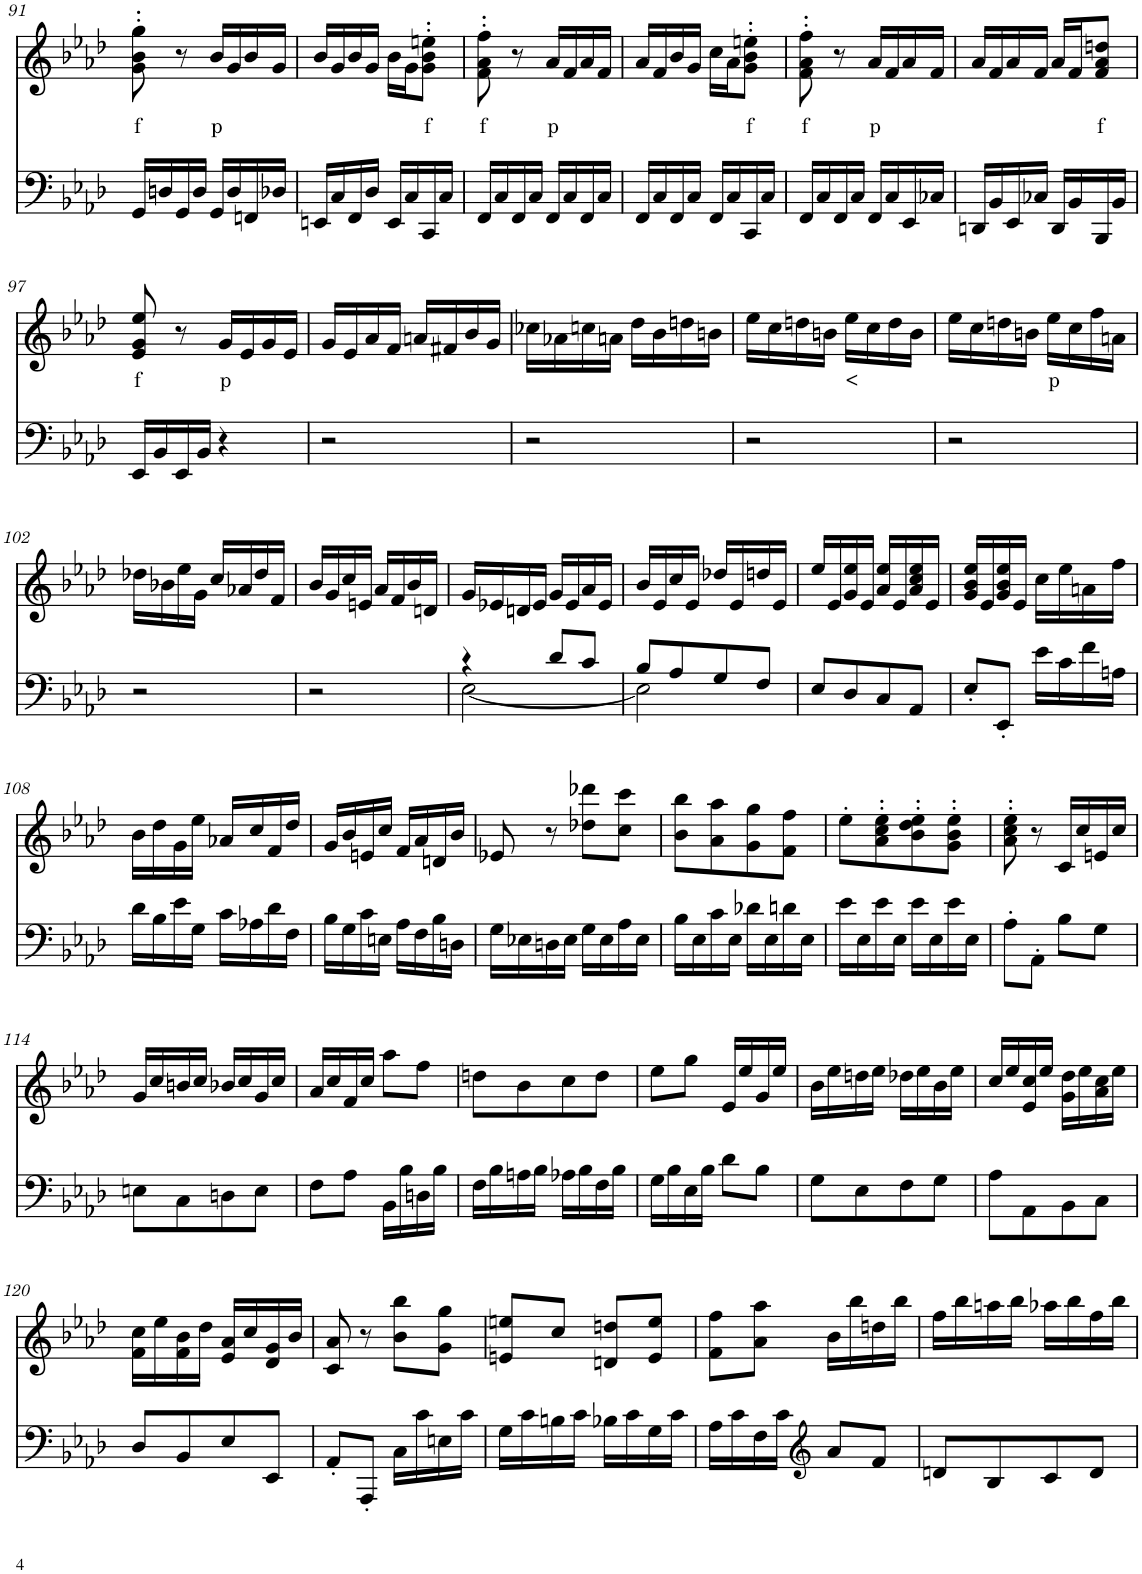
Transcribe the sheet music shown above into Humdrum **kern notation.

**kern	**kern	**text
*part2	*part1	*part1
*staff2	*staff1	*staff1
*I"piano	*I"piano	*
*I'Pno	*I'Pno	*
!!LO:PB:g=z
*clefF4	*clefG2	*
*k[b-e-a-d-]	*k[b-e-a-d-]	*
*A-:	*A-:	*
*M2/4	*M2/4	*
=91	=91	=91
!	!	!LO:LY:b
16GG/LL	8g\' 8b-\' 8gg\'	f
16Dn/	.	.
16GG/	8r	.
16D/JJ	.	.
!	!	!LO:LY:b
16GG/LL	16b-/LL	p
16D/	16g/	.
16FFn/	16b-/	.
16D-X/JJ	16g/JJ	.
=92	=92	=92
16EEn/LL	16b-/LL	.
16C/	16g/	.
16FF/	16b-/	.
16D-/JJ	16g/JJ	.
16EE/LL	16b-\LL	.
16C/	16g\J	.
!	!	!LO:LY:b
16CC/	8g\' 8b-\' 8een\'J	f
16C/JJ	.	.
=93	=93	=93
!	!	!LO:LY:b
16FF/LL	8f\' 8a-\' 8ff\'	f
16C/	.	.
16FF/	8r	.
16C/JJ	.	.
!	!	!LO:LY:b
16FF/LL	16a-/LL	p
16C/	16f/	.
16FF/	16a-/	.
16C/JJ	16f/JJ	.
=94	=94	=94
16FF/LL	16a-/LL	.
16C/	16f/	.
16FF/	16b-/	.
16C/JJ	16g/JJ	.
16FF/LL	16cc\LL	.
16C/	16a-\J	.
!	!	!LO:LY:b
16CC/	8g\' 8b-\' 8een\'J	f
16C/JJ	.	.
=95	=95	=95
!	!	!LO:LY:b
16FF/LL	8f\' 8a-\' 8ff\'	f
16C/	.	.
16FF/	8r	.
16C/JJ	.	.
!	!	!LO:LY:b
16FF/LL	16a-/LL	p
16C/	16f/	.
16EE-/	16a-/	.
16C-X/JJ	16f/JJ	.
=96	=96	=96
16DDn/LL	16a-/LL	.
16BB-/	16f/	.
16EE-/	16a-/	.
16C-X/JJ	16f/JJ	.
16DD/LL	16a-/LL	.
16BB-/	16f/J	.
!	!	!LO:LY:b
16BBB-/	8f/ 8a-/ 8ddn/J	f
16BB-/JJ	.	.
!!LO:LB:g=z
=97	=97	=97
!	!	!LO:LY:b
16EE-/LL	8e-/ 8g/ 8ee-/	f
16BB-/	.	.
16EE-/	8r	.
16BB-/JJ	.	.
!	!	!LO:LY:b
4r	16g/LL	p
.	16e-/	.
.	16g/	.
.	16e-/JJ	.
=98	=98	=98
2r	16g/LL	.
.	16e-/	.
.	16a-/	.
.	16f/JJ	.
.	16an/LL	.
.	16f#X/	.
.	16b-/	.
.	16g/JJ	.
=99	=99	=99
2r	16cc-X\LL	.
.	16a-X\	.
.	16ccn\	.
.	16an\JJ	.
.	16dd-\LL	.
.	16b-\	.
.	16ddn\	.
.	16bn\JJ	.
=100	=100	=100
2r	16ee-\LL	.
.	16cc\	.
.	16ddn\	.
.	16bn\JJ	.
!	!	!LO:LY:b
.	16ee-\LL	<
.	16cc\	.
.	16dd\	.
.	16b\JJ	.
=101	=101	=101
2r	16ee-\LL	.
.	16cc\	.
.	16ddn\	.
.	16bn\JJ	.
!	!	!LO:LY:b
.	16ee-\LL	p
.	16cc\	.
.	16ff\	.
.	16an\JJ	.
!!LO:LB:g=z
=102	=102	=102
2r	16dd-X\LL	.
.	16b-X\	.
.	16ee-\	.
.	16g\JJ	.
.	16cc/LL	.
.	16a-X/	.
.	16dd-/	.
.	16f/JJ	.
=103	=103	=103
2r	16b-/LL	.
.	16g/	.
.	16cc/	.
.	16en/JJ	.
.	16a-/LL	.
.	16f/	.
.	16b-/	.
.	16dn/JJ	.
=104	=104	=104
*^	*	*
4r	[2E-\	16g/LL	.
.	.	16e-X/	.
.	.	16dn/	.
.	.	16e-/JJ	.
8d-/L	.	16g/LL	.
.	.	16e-/	.
8c/J	.	16a-/	.
.	.	16e-/JJ	.
=105	=105	=105	=105
8B-/L	2E-\]	16b-/LL	.
.	.	16e-/	.
8A-/	.	16cc/	.
.	.	16e-/JJ	.
8G/	.	16dd-X/LL	.
.	.	16e-/	.
8F/J	.	16ddn/	.
.	.	16e-/JJ	.
*v	*v	*	*
=106	=106	=106
8E-/L	16ee-/LL	.
.	16e-/	.
8D-/	16g/ 16ee-/	.
.	16e-/JJ	.
8C/	16a-/ 16ee-/LL	.
.	16e-/	.
8AA-/J	16a-/ 16cc/ 16ee-/	.
.	16e-/JJ	.
=107	=107	=107
8E-'/L	16g/ 16b-/ 16ee-/LL	.
.	16e-/	.
8EE-'/J	16g/ 16b-/ 16ee-/	.
.	16e-/JJ	.
16e-\LL	16cc\LL	.
16c\	16ee-\	.
16f\	16an\	.
16An\JJ	16ff\JJ	.
!!LO:LB:g=z
=108	=108	=108
16d-\LL	16b-\LL	.
16B-\	16dd-\	.
16e-\	16g\	.
16G\JJ	16ee-\JJ	.
16c\LL	16a-X/LL	.
16A-X\	16cc/	.
16d-\	16f/	.
16F\JJ	16dd-/JJ	.
=109	=109	=109
16B-\LL	16g/LL	.
16G\	16b-/	.
16c\	16en/	.
16En\JJ	16cc/JJ	.
16A-\LL	16f/LL	.
16F\	16a-/	.
16B-\	16dn/	.
16Dn\JJ	16b-/JJ	.
=110	=110	=110
16G\LL	8e-X/	.
16E-X\	.	.
16Dn\	8r	.
16E-\JJ	.	.
16G\LL	8dd-X\ 8ddd-X\L	.
16E-\	.	.
16A-\	8cc\ 8ccc\J	.
16E-\JJ	.	.
=111	=111	=111
16B-\LL	8b-\ 8bb-\L	.
16E-\	.	.
16c\	8a-\ 8aa-\	.
16E-\JJ	.	.
16d-X\LL	8g\ 8gg\	.
16E-\	.	.
16dn\	8f\ 8ff\J	.
16E-\JJ	.	.
=112	=112	=112
16e-\LL	8ee-'\L	.
16E-\	.	.
16e-\	8a-\' 8cc\' 8ee-\'	.
16E-\JJ	.	.
16e-\LL	8b-\' 8dd-\' 8ee-\'	.
16E-\	.	.
16e-\	8g\' 8b-\' 8ee-\'J	.
16E-\JJ	.	.
=113	=113	=113
8A-'\L	8a-\' 8cc\' 8ee-\'	.
8AA-'\J	8r	.
8B-\L	16c/LL	.
.	16cc/	.
8G\J	16en/	.
.	16cc/JJ	.
!!LO:LB:g=z
=114	=114	=114
8En\L	16g/LL	.
.	16cc/	.
8C\	16bn/	.
.	16cc/JJ	.
8Dn\	16b-X/LL	.
.	16cc/	.
8E\J	16g/	.
.	16cc/JJ	.
=115	=115	=115
8F\L	16a-/LL	.
.	16cc/	.
8A-\J	16f/	.
.	16cc/JJ	.
16BB-\LL	8aa-\L	.
16B-\	.	.
16Dn\	8ff\J	.
16B-\JJ	.	.
=116	=116	=116
16F\LL	8ddn\L	.
16B-\	.	.
16An\	8b-\	.
16B-\JJ	.	.
16A-X\LL	8cc\	.
16B-\	.	.
16F\	8dd\J	.
16B-\JJ	.	.
=117	=117	=117
16G\LL	8ee-\L	.
16B-\	.	.
16E-\	8gg\J	.
16B-\JJ	.	.
8d-\L	16e-/LL	.
.	16ee-/	.
8B-\J	16g/	.
.	16ee-/JJ	.
=118	=118	=118
8G\L	16b-\LL	.
.	16ee-\	.
8E-\	16ddn\	.
.	16ee-\JJ	.
8F\	16dd-X\LL	.
.	16ee-\	.
8G\J	16b-\	.
.	16ee-\JJ	.
=119	=119	=119
8A-\L	16cc/LL	.
.	16ee-/	.
8AA-\	16e-/ 16cc/	.
.	16ee-/JJ	.
8BB-\	16g\ 16dd-\LL	.
.	16ee-\	.
8C\J	16a-\ 16cc\	.
.	16ee-\JJ	.
!!LO:LB:g=z
=120	=120	=120
8D-/L	16f\ 16cc\LL	.
.	16ee-\	.
8BB-/	16f\ 16b-\	.
.	16dd-\JJ	.
8E-/	16e-/ 16a-/LL	.
.	16cc/	.
8EE-/J	16d-/ 16g/	.
.	16b-/JJ	.
=121	=121	=121
8AA-'/L	8c/ 8a-/	.
8AAA-'/J	8r	.
16C\LL	8b-\ 8bb-\L	.
16c\	.	.
16En\	8g\ 8gg\J	.
16c\JJ	.	.
=122	=122	=122
16G\LL	8en/ 8een/L	.
16c\	.	.
16Bn\	8cc/J	.
16c\JJ	.	.
16B-X\LL	8dn/ 8ddn/L	.
16c\	.	.
16G\	8e/ 8ee/J	.
16c\JJ	.	.
=123	=123	=123
16A-\LL	8f\ 8ff\L	.
16c\	.	.
16F\	8a-\ 8aa-\J	.
16c\JJ	.	.
*clefG2	*	*
8a-/L	16b-\LL	.
.	16bb-\	.
8f/J	16ddn\	.
.	16bb-\JJ	.
=124	=124	=124
8dn/L	16ff\LL	.
.	16bb-\	.
8B-/	16aan\	.
.	16bb-\JJ	.
8c/	16aa-X\LL	.
.	16bb-\	.
8d/J	16ff\	.
.	16bb-\JJ	.
=	=	=
*-	*-	*-
